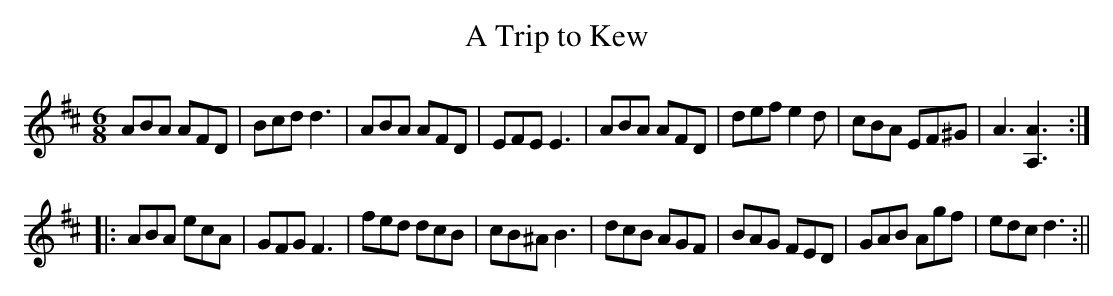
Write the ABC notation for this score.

X:1
T:Trip to Kew, A
M:6/8
L:1/8
K:D
ABA AFD|Bcd d3|ABA AFD|EFE E3|ABA AFD|def e2d|cBA EF^G|A3 [A,3A3]:|
|:ABA ecA|GFG F3|fed dcB|cB^A B3|dcB AGF|BAG FED|GAB Agf|edc d3:||
